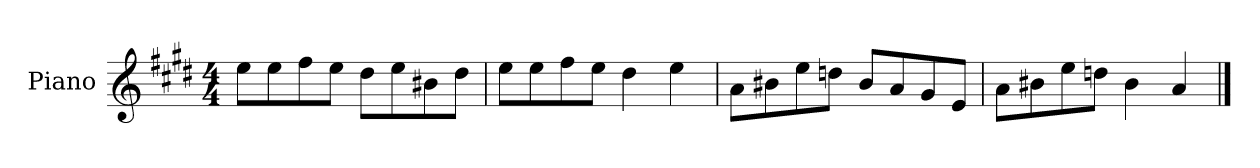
**kern
*part1
*staff1
*I"Piano
*I'P-no
*clefG2
*k[f#c#g#d#]
*M4/4
*MM90
=1
8ee\L
8ee\
8ff#\
8ee\J
8dd#\L
8ee\
8b#X\
8dd#\J
=2
8ee\L
8ee\
8ff#\
8ee\J
4dd#\
4ee\
=3
8a\L
8b#X\
8ee\
8ddn\J
8b#/L
8a/
8g#/
8e/J
=4
8a\L
8b#X\
8ee\
8ddn\J
4b#\
4a/
==
*-
